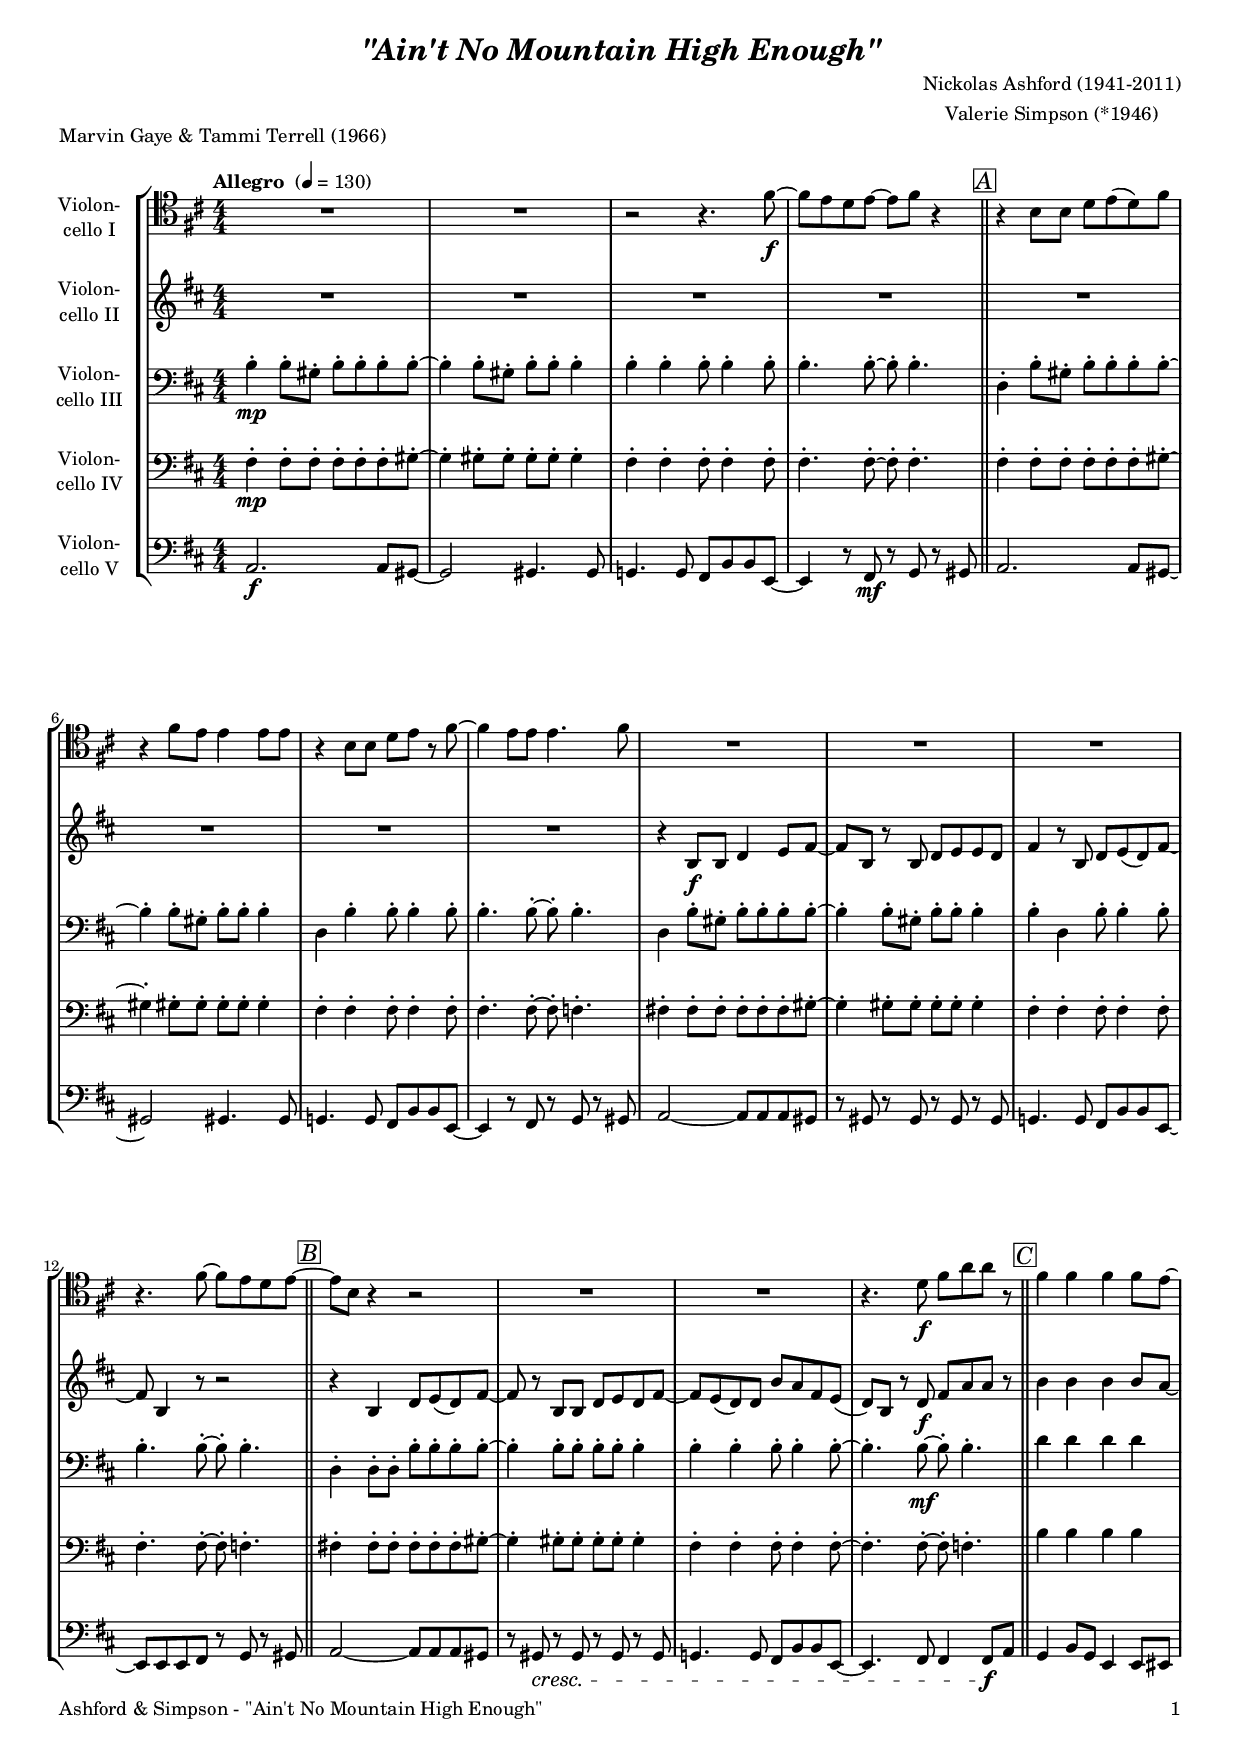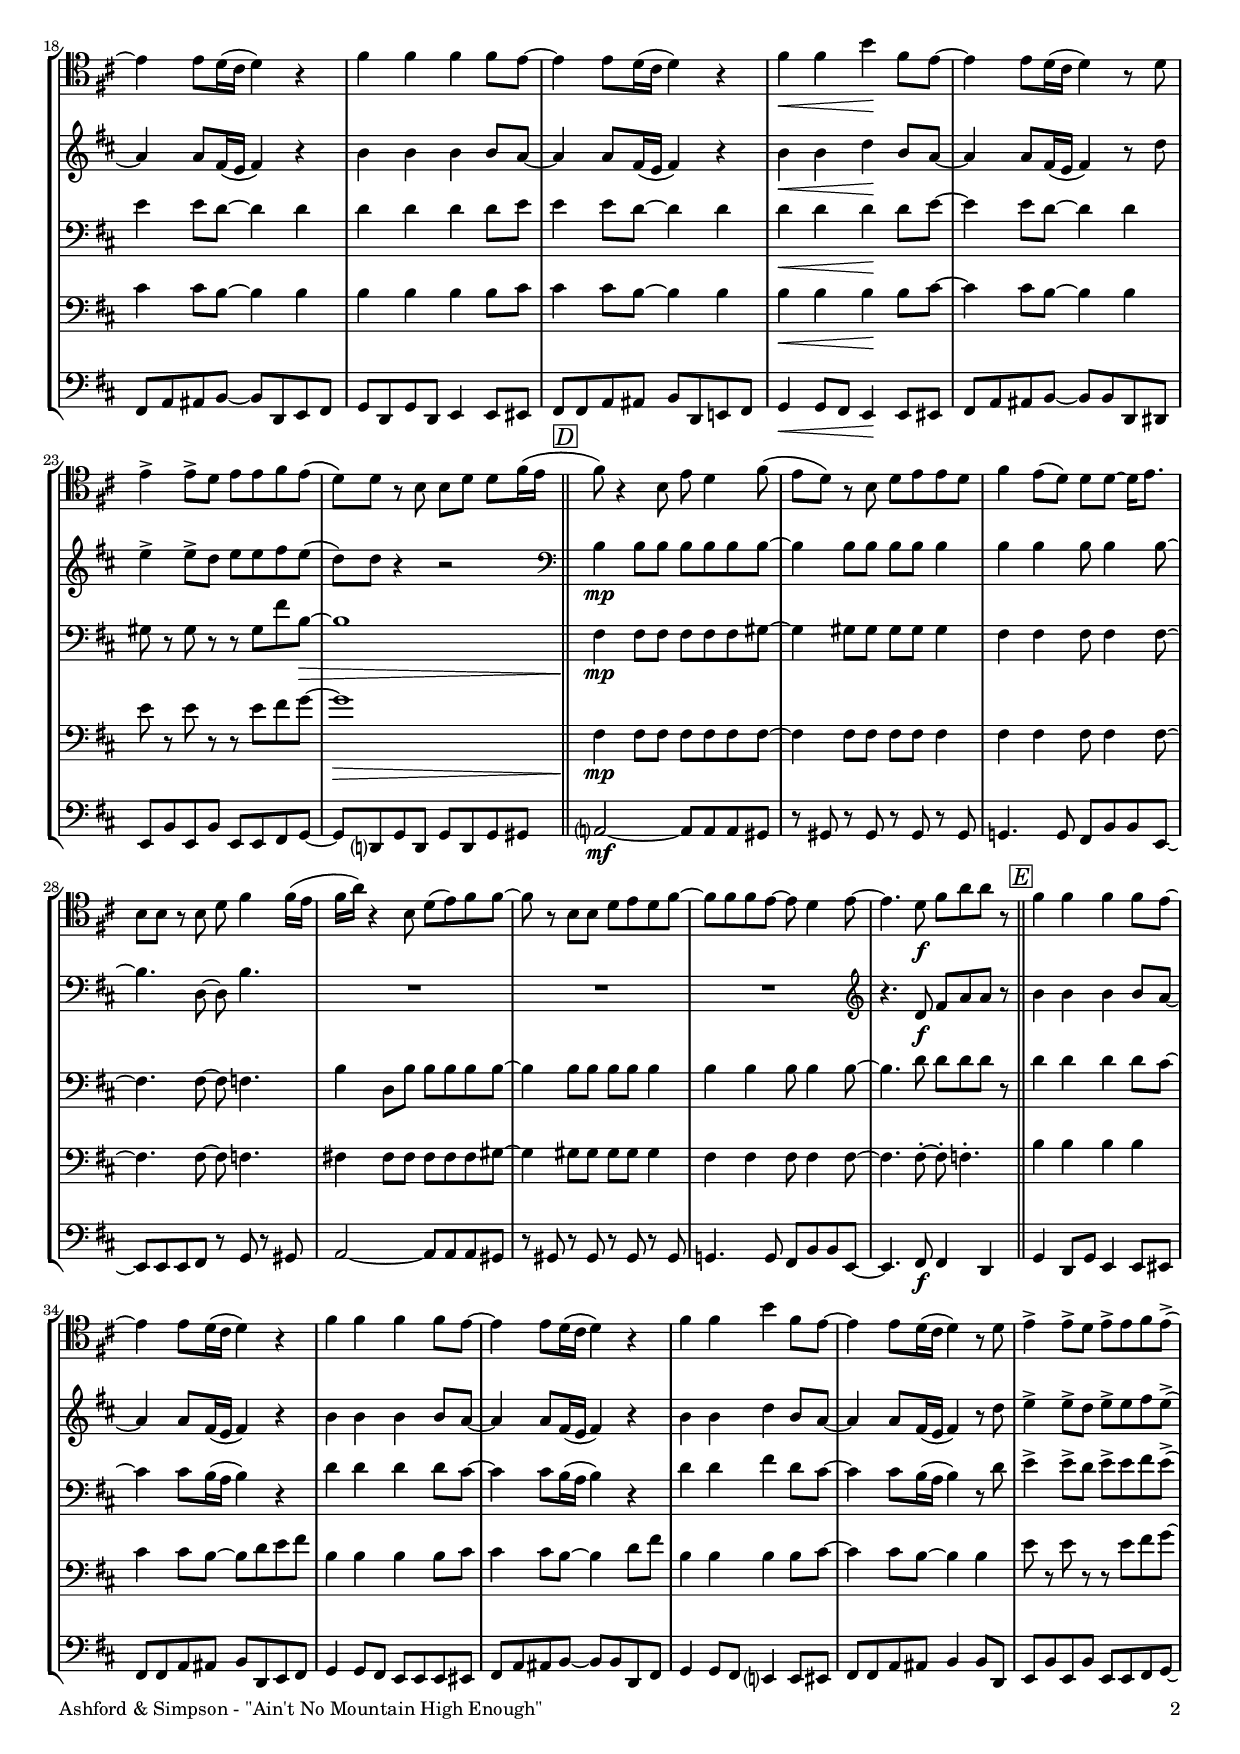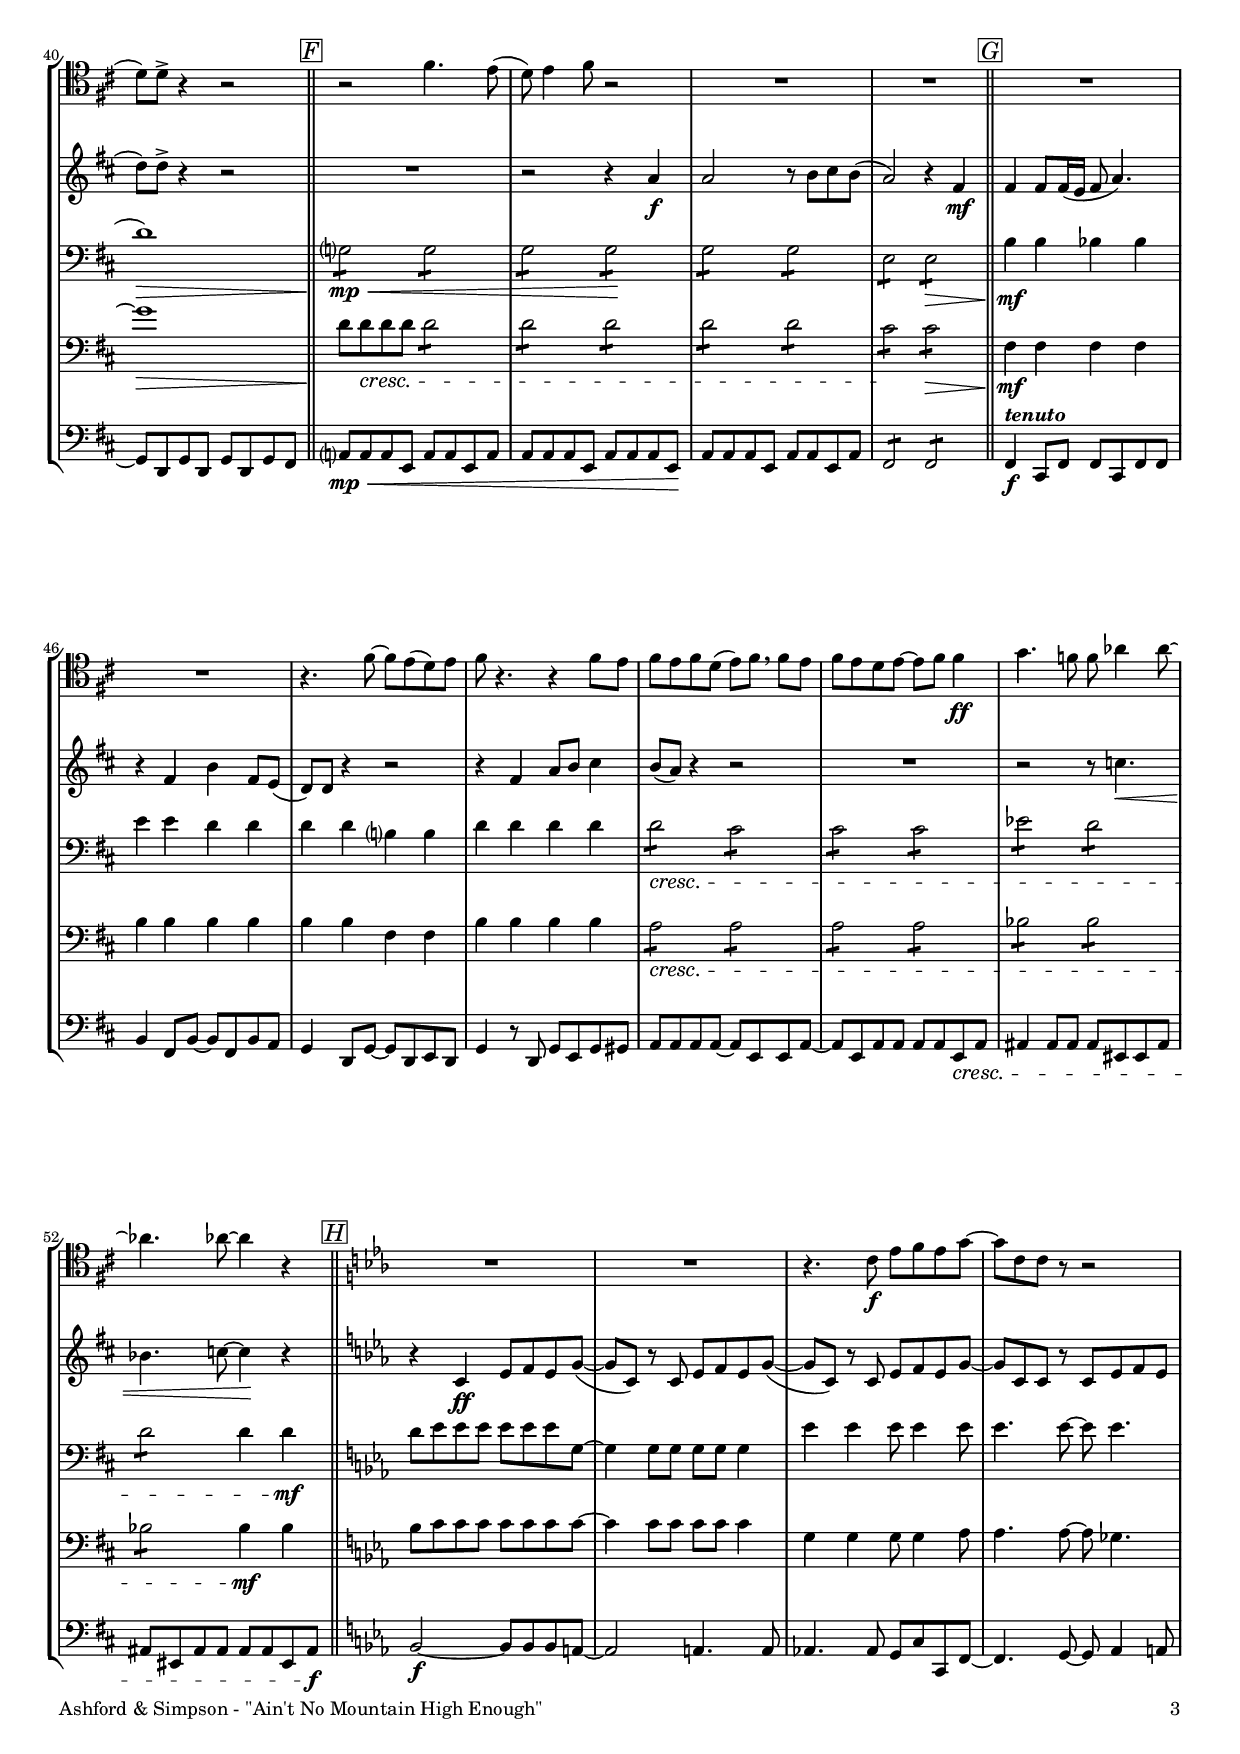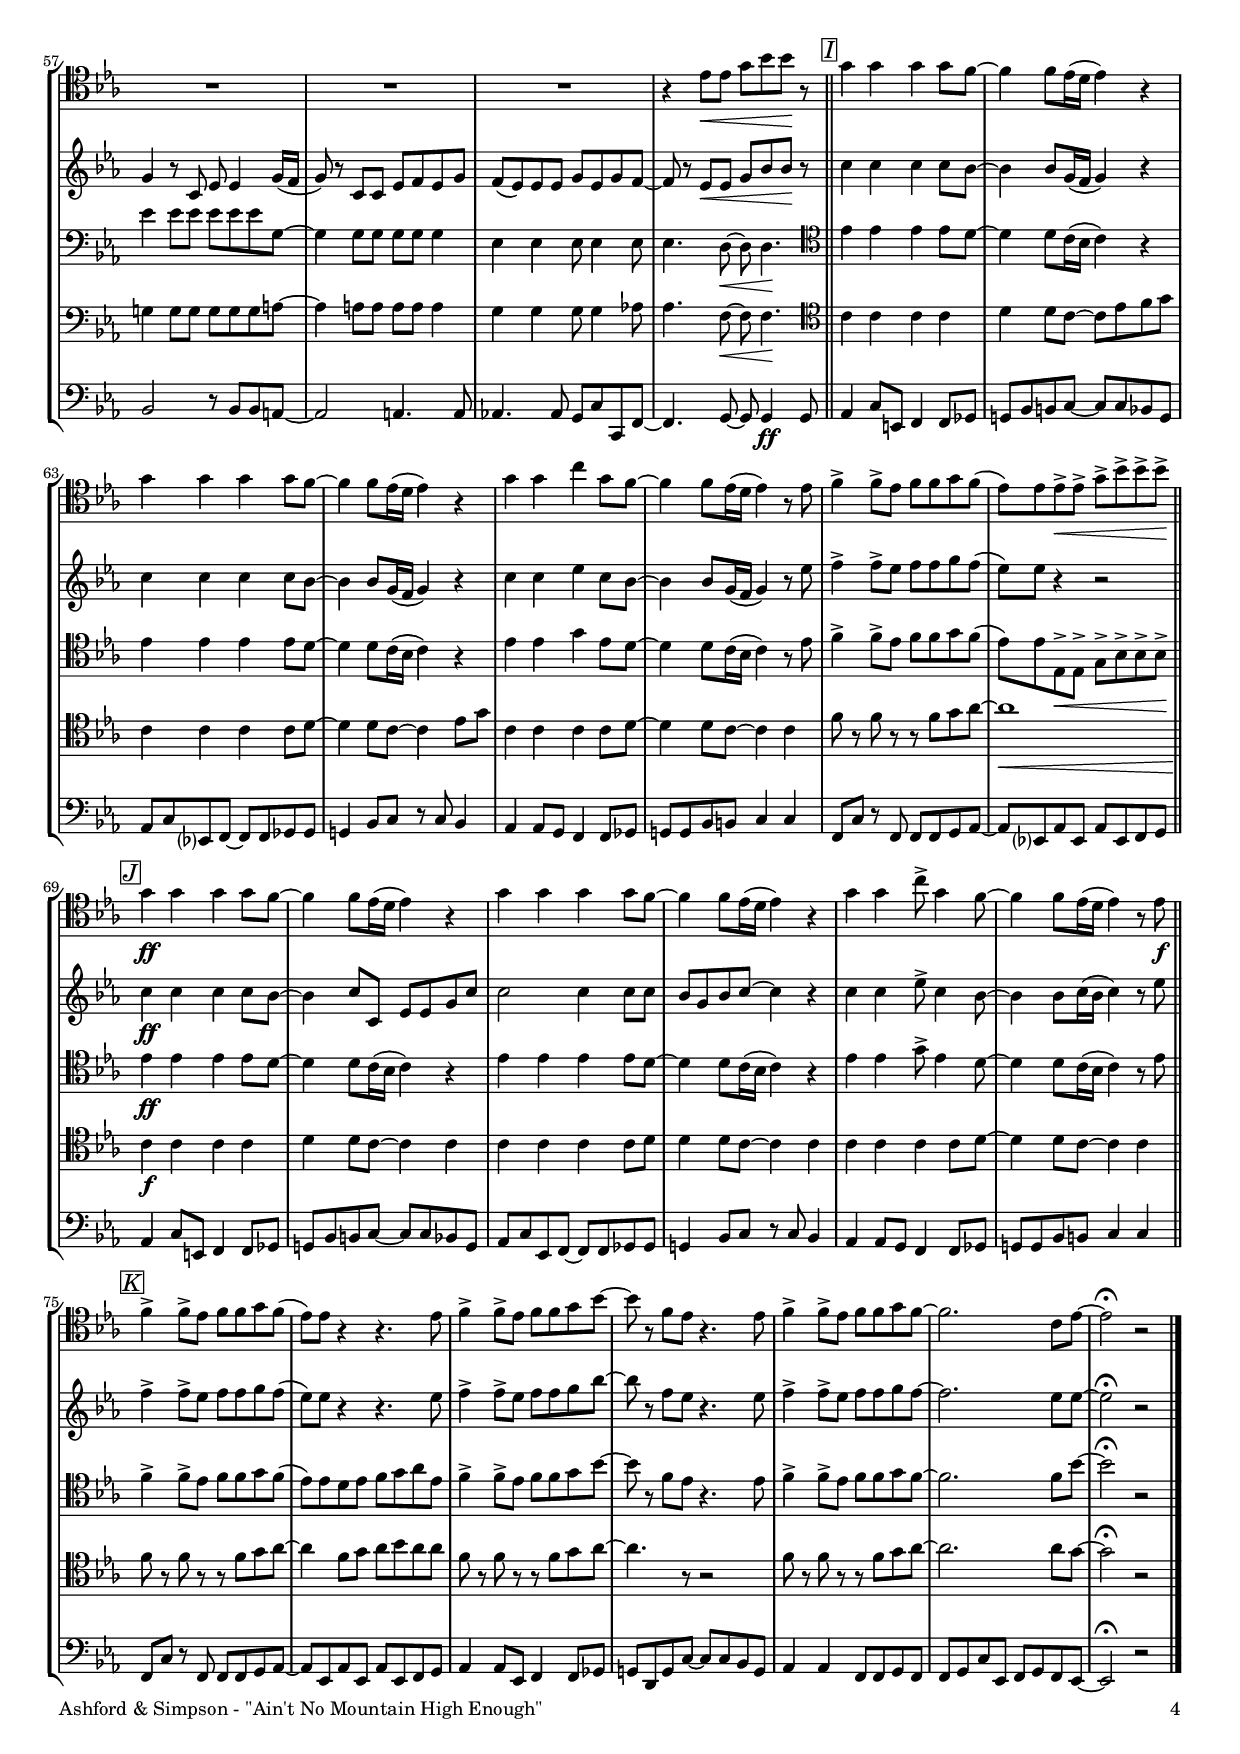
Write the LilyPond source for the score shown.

\version "2.20.2"
\include "deutsch.ly"

#(set-global-staff-size 16.5)

\header {
  title     = \markup \bold \italic "\"Ain't No Mountain High Enough\""
  composer  = \markup \center-column {
    "Nickolas Ashford (1941-2011)"
    "Valerie Simpson (*1946)"
  }
%  arranger  = ""
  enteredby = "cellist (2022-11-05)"
  piece     = "Marvin Gaye & Tammi Terrell (1966)"
}

voiceconsts = {
  \key d \major
  \time 4/4
  \clef "bass"
  \numericTimeSignature
  \compressEmptyMeasures
  % Set default beaming for all staves
%  \set Timing.beamExceptions = #'()
%  \set Timing.baseMoment     = #(ly:make-moment 1 4)
%  \set Timing.beatStructure  = #'(1 1 1)
  \tempo "Allegro " 4=130
}

mipz = "pizzicato strings"
mist = "string ensemble 1"
mivl = "violin"
miba = "cello"

boxa = { \bar "||" \mark \markup \box \italic "A" }
boxb = { \bar "||" \mark \markup \box \italic "B" }
boxc = { \bar "||" \mark \markup \box \italic "C" }
boxd = { \bar "||" \mark \markup \box \italic "D" }
boxe = { \bar "||" \mark \markup \box \italic "E" }
boxf = { \bar "||" \mark \markup \box \italic "F" }
boxg = { \bar "||" \mark \markup \box \italic "G" }
boxh = { \bar "||" \mark \markup \box \italic "H" \key c \minor }
boxi = { \bar "||" \mark \markup \box \italic "I" }
boxj = { \bar "||" \mark \markup \box \italic "J" }
boxk = { \bar "||" \mark \markup \box \italic "K" }

arco = \markup \italic "arco"
atem = \mark \markup \box \italic "a tempo"
pizz = \markup \italic "pizz."
prit = \mark \markup \box \italic "poco rit."
tenu = \markup \bold \italic "tenuto"

va = \relative c' {
  \voiceconsts
  \clef "tenor"
  
  R1*2
  r2 r4. fis8~\f
  fis e d e~ e fis r4 \boxa
  r h,8 h d e( d) fis
  r4 fis8 e e4 e8 e

  r4 h8 h d e r fis~
  fis4 e8 e e4. fis8
  R1*3
  r4. fis8~ fis e d e~ \boxb
  e h r4 r2
  R1*2

  r4. d8\f fis a a r \boxc
  fis4 fis fis fis8 e~
  e4 e8 d16( cis d4) r
  fis fis fis fis8 e~
  e4 e8 d16( cis d4) r
  fis\< fis h\! fis8 e~

  e4 e8 d16( cis d4) r8 d
  e4-> e8-> d e e fis e(
  d) d r h h d d fis16( e \boxd
  fis8) r4 h,8 e d4 fis8(
  e d) r h d e e d

  fis4 e8( d) d d~ d16 e8.
  h8 h r h d fis4 fis16( e
  fis a) r4 h,8 d( e) fis fis~
  fis r h, h d e d fis~

  fis fis fis e~ e d4 e8~
  e4. d8\f fis a a r \boxe
  fis4 fis fis fis8 e~
  e4 e8 d16( cis d4) r
  fis fis fis fis8 e~
  e4 e8 d16( cis d4) r

  fis fis h fis8 e~
  e4 e8 d16( cis d4) r8 d
  e4-> e8-> d e-> e fis e(->
  d) d-> r4 r2 \boxf
  r fis4. e8(
  d) e4 fis8 r2
  R1*2 \boxg
  R1*2
  r4. fis8~ fis e( d) e
  fis r4. r4 fis8 e
  fis e fis d( e) fis \breathe fis e
  fis e d e~ e fis fis4\ff
  g4. f8 f as4 as8~

  as4. as8~ as4 r \boxh
  R1*2
  r4. c,8\f es f es g~
  g c, c r r2
  R1*3
  r4 es8\< es g b b\! r \boxi
  g4 g g g8 f~

  f4 f8 es16( d es4) r
  g g g g8 f~
  f4 f8 es16( d es4) r
  g g c g8 f~
  f4 f8 es16( d es4) r8 es
  f4-> f8-> es f f g f(

  es) es es->\< es-> g-> b-> b-> b->\! \boxj
  g4\ff g g g8 f~
  f4 f8 es16( d es4) r
  g g g g8 f~
  f4 f8 es16( d es4) r
  g g c8-> g4 f8~
  
  f4 f8 es16( d es4) r8 es\f \boxk
  f4-> f8-> es f f g f(
  es) es r4 r4. es8
  f4-> f8-> es f f g b~
  b r f es r4. es8

  f4-> f8-> es f f g f~
  f2. c8 es~
  es2\fermata r \bar "|."
}

vb = \relative c' {
  \voiceconsts
  \clef "treble"
  
  R1*4 \boxa
  R1*4
  r4 h8\f h d4 e8 fis~
  fis h, r h d e e d
  fis4 r8 h, d e( d) fis~
  fis h,4 r8 r2 \boxb

  r4 h d8 e( d) fis~
  fis r h, h d e d fis~
  fis e( d) d h' a fis e(
  d) h r d\f fis a a r \boxc
  h4 h h h8 a~

  a4 a8 fis16( e fis4) r
  h h h h8 a~
  a4 a8 fis16( e fis4) r
  h\< h d\! h8 a~
  a4 a8 fis16( e fis4) r8 d'
  e4-> e8-> d e e fis e(
  d) d r4 r2 \boxd \clef "bass"

  h,4\mp h8 h h h h h~
  h4 h8 h h h h4
  h h h8 h4 h8~
  h4. d,8~ d h'4.
  R1*3 \clef "treble"
  r4. d8\f fis a a r \boxe
  h4 h h h8 a~

  a4 a8 fis16( e fis4) r
  h h h h8 a~
  a4 a8 fis16( e fis4) r
  h h d h8 a~
  a4 a8 fis16( e fis4) r8 d'
  e4-> e8-> d e-> e fis e(->
  d) d-> r4 r2 \boxf

  R1
  r2 r4 a\f
  a2 r8 h cis h(
  a2) r4 fis\mf \boxg
  fis fis8 fis16( e fis8 a4.)
  r4 fis h fis8 e(
  d) d r4 r2
  r4 fis a8 h cis4

  h8( a) r4 r2
  R1
  r2 r8 c4.\<
  b c8~ c4\! r \boxh
  r c,\ff es8 f es g(~
  g c,) r c es f es g(~
  g c,) r c es f es g~

  g c, c r c es f es
  g4 r8 c, es es4 g16( f
  g8) r c, c es f es g
  f( es) es es g es g f~

  f r es\< es g b b\! r \boxi
  c4 c c c8 b~
  b4 b8 g16( f g4) r
  c c c c8 b~
  b4 b8 g16( f g4) r
  c c es c8 b~

  b4 b8 g16( f g4) r8 es'
  f4-> f8-> es f f g f(
  es) es r4 r2 \boxj
  c4\ff c c c8 b~
  b4 c8 c, es es g c
  c2 c4 c8 c
  b g b c~ c4 r

  c c es8-> c4 b8~
  b4 b8 c16( b c4) r8 es \boxk
  f4-> f8-> es f f g f(
  es) es r4 r4. es8
  f4-> f8-> es f f g b~
  b r f es r4. es8

  f4-> f8-> es f f g f~
  f2. es8 es~
  es2\fermata r \bar "|."
}

vc = \relative c' {
  \voiceconsts

  h4-.\mp h8-. gis-. h-. h-. h-. h~-.
  h4-. h8-. gis-. h-. h-. h4-.
  h-. h-. h8-. h4-. h8-.
  h4.-. h8~-. h-. h4.-. \boxa
  d,4-. h'8-. gis-. h-. h-. h-. h~-.

  h4-. h8-. gis-. h-. h-. h4-.
  d, h'-. h8-. h4-. h8-.
  h4.-. h8~-. h-. h4.-.
  d,4 h'8-. gis-. h-. h-. h-. h~-.
  h4-. h8-. gis-. h-. h-. h4-.
  h-. d, h'8-. h4-. h8-.

  h4.-. h8~-. h-. h4.-. \boxb
  d,4-. d8-. d-. h'-. h-. h-. h~-.
  h4-. h8-. h-. h-. h-. h4-.
  h-. h-. h8-. h4-. h8~-.
  h4.-. h8~-\mf h-. h4.-. \boxc
  d4 d d d

  e e8 d~ d4 d
  d d d d8 e
  e4 e8 d~ d4 d
  d\< d d\! d8 e~
  e4 e8 d~ d4 d

  gis,8 r gis r r gis fis' h,~\>
  h1 \boxd
  fis4\!\mp fis8 fis fis fis fis gis~
  gis4 gis8 gis gis gis gis4
  fis fis fis8 fis4 fis8~
  fis4. fis8~ fis f4.

  h4 d,8 h' h h h h~
  h4 h8 h h h h4
  h h h8 h4 h8~
  h4. d8 d d d r \boxe
  d4 d d d8 cis~
  cis4 cis8 h16( a h4) r

  d d d d8 cis~
  cis4 cis8 h16( a h4) r
  d d fis d8 cis~
  cis4 cis8 h16( a h4) r8 d
  e4-> e8-> d e-> e fis e(->
  d1)\> \boxf

  \repeat tremolo 4 g,?8\!\mp\< \repeat tremolo 4 g
  \repeat tremolo 4 g \repeat tremolo 4 g\!
  \repeat tremolo 4 g \repeat tremolo 4 g
  \repeat tremolo 4 e \repeat tremolo 4 e\> \boxg
  h'4\!\mf h b b
  e e d d

  d d h? h
  d d d d
  \repeat tremolo 4 d8\cresc \repeat tremolo 4 cis
  \repeat tremolo 4 cis \repeat tremolo 4 cis

  \repeat tremolo 4 es \repeat tremolo 4 d
  \repeat tremolo 4 d d4 d\mf \boxh
  d8 es es es es es es g,~
  g4 g8 g g g g4

  es' es es8 es4 es8
  es4. es8~ es es4.
  es4 es8 es es es es g,~
  g4 g8 g g g g4
  es es es8 es4 es8
  es4. d8~\< d d4.\! \boxi \clef "tenor"

  es'4 es es es8 d~
  d4 d8 c16( b c4) r
  es es es es8 d~
  d4 d8 c16( b c4) r
  es es g es8 d~
  d4 d8 c16( b c4) r8 es
  f4-> f8-> es f f g f(
  es) es es,->\< es-> g-> b-> b-> b->\! \boxj
  es4\ff es es es8 d~
  d4 d8 c16( b c4) r

  es es es es8 d~
  d4 d8 c16( b c4) r
  es es g8-> es4 d8~
  d4 d8 c16( b c4) r8 es \boxk
  f4-> f8-> es f f g f(

  es) es d es f g as es
  f4-> f8-> es f f g b~
  b r f es r4. es8
  f4-> f8-> es f f g f~
  f2. f8 b~

  b2\fermata r \bar "|."
}

vd = \relative c {
  \voiceconsts

  fis4-.\mp fis8-. fis-. fis-. fis-. fis-. gis~-.
  gis4-. gis8-. gis-. gis-. gis-. gis4-.
  fis-. fis-. fis8-. fis4-. fis8-.
  fis4.-. fis8~-. fis-. fis4.-. \boxa
  fis4-. fis8-. fis-. fis-. fis-. fis-. gis~-.
  
  gis4-. gis8-. gis-. gis-. gis-. gis4-.
  fis-. fis-. fis8-. fis4-. fis8-.
  fis4.-. fis8~-. fis-. f4.-.
  fis!4-. fis8-. fis-. fis-. fis-. fis-. gis~-.  
  gis4-. gis8-. gis-. gis-. gis-. gis4-.
  fis-. fis-. fis8-. fis4-. fis8-.
  
  fis4.-. fis8~-. fis-. f4.-. \boxb
  fis!4-. fis8-. fis-. fis-. fis-. fis-. gis~-.
  gis4-. gis8-. gis-. gis-. gis-. gis4-.
  fis-. fis-. fis8-. fis4-. fis8~-.
  fis4.-. fis8~-. fis-. f4.-. \boxc
  h4 h h h

  cis cis8 h~ h4 h
  h h h h8 cis
  cis4 cis8 h~ h4 h
  h\< h h\! h8 cis~
  cis4 cis8 h~ h4 h
  e8 r e r r e fis g~
  g1\> \boxd
  fis,4\!\mp fis8 fis fis fis fis fis~
  fis4 fis8 fis fis fis fis4
  fis fis fis8 fis4 fis8~
  fis4. fis8~ fis f4.
  fis!4 fis8 fis fis fis fis gis~
  gis4 gis8 gis gis gis gis4

  fis fis fis8 fis4 fis8~
  fis4. fis8~-. fis-. f4.-. \boxe
  h4 h h h
  cis4 cis8 h~ h d e fis
  h,4 h h h8 cis
  cis4 cis8 h~ h4 d8 fis

  h,4 h h h8 cis~
  cis4 cis8 h~ h4 h
  e8 r e r r e fis g~
  g1\> \boxf
  d8\! d\cresc d d \repeat tremolo 4 d

  \repeat tremolo 4 d \repeat tremolo 4 d
  \repeat tremolo 4 d \repeat tremolo 4 d
  \repeat tremolo 4 cis\! \repeat tremolo 4 cis\> \boxg
  fis,4\!\mf fis fis fis
  h h h h

  h h fis fis
  h h h h
  \repeat tremolo 4 a8\cresc \repeat tremolo 4 a
  \repeat tremolo 4 a \repeat tremolo 4 a
  \repeat tremolo 4 b \repeat tremolo 4 b
  \repeat tremolo 4 b b4\mf b \boxh

  b8 c c c c c c c~
  c4 c8 c c c c4
  g g g8 g4 as8
  as4. as8~ as ges4.
  g!4 g8 g g g g a~

  a4 a8 a a a a4
  g g g8 g4 as!8
  as4. f8~\< f f4.\! \boxi \clef "tenor"
  c'4 c c c
  d d8 c~ c es f g

  c,4 c c c8 d~
  d4 d8 c~ c4 es8 g
  c,4 c c c8 d~
  d4 d8 c~ c4 c
  f8 r f r r f g as~

  as1\< \boxj
  c,4\!\f c c c
  d d8 c~ c4 c
  c c c c8 d
  d4 d8 c~ c4 c
  c c c c8 d~

  d4 d8 c~ c4 c \boxk
  f8 r f r r f g as~
  as4 f8 g as b as as
  f r f r r f g as~
  as4. r8 r2

  f8 r f r r f g as~
  as2. as8 g~
  g2\fermata r \bar "|."
}

ve = \relative c {
  \voiceconsts

  a2.\f a8 gis~
  gis2 gis4. gis8
  g!4. g8 fis h h e,~
  e4 r8 fis\mf r g r gis \boxa
  a2. a8 gis~
  gis2 gis4. gis8

  g!4. g8 fis h h e,~
  e4 r8 fis r g r gis
  a2~ a8 a a gis
  r gis r gis r gis r gis
  g!4. g8 fis h h e,~

  e e e fis r g r gis \boxb
  a2~ a8 a a gis
  r gis\cresc r gis r gis r gis
  g!4. g8 fis h h e,~
  e4. fis8 fis4 fis8\f a \boxc

  g4 h8 g e4 e8 eis
  fis a ais h~ h d, e fis
  g d g d e4 e8 eis
  fis fis a ais h d, e! fis

  g4\< g8 fis e4\! e8 eis
  fis a ais h~ h h d, dis
  e h' e, h' e, e fis g~
  g d? g d g d g gis \boxd
  a?2~\mf a8 a a gis

  r gis r gis r gis r gis
  g!4. g8 fis h h e,~
  e e e fis r g r gis
  a2~ a8 a a gis

  r gis r gis r gis r gis
  g!4. g8 fis h h e,~
  e4. fis8\f fis4 d \boxe
  g d8 g e4 e8 eis
  fis fis a ais h d, e fis

  g4 g8 fis e e e eis
  fis a ais h~ h h d, fis
  g4 g8 fis e?4 e8 eis
  fis fis a ais h4 h8 d,
  e h' e, h' e, e fis g~

  g d g d g d g fis \boxf
  a?\mp\< a a e a a e a
  a a a e a a a e\!
  a a a e a a e a
  \repeat tremolo 4 fis \repeat tremolo 4 fis \boxg

  fis4^\tenu\f cis8 fis fis cis fis fis
  h4 fis8 h~ h fis h a
  g4 d8 g~ g d e d
  g4 r8 d g e g gis
  a a a a~ a e e a~

  a e a a a a e\cresc a
  ais4 ais8 ais ais eis eis ais
  ais eis ais ais ais ais eis ais\f \boxh
  b2~\f b8 b b a~
  a2 a4. a8

  as!4. as8 g c c, f~
  f4. g8~ g as4 a8
  b2 r8 b b a~
  a2 a4. a8
  as!4. as8 g c c, f~

  f4. g8~ g g4\ff g8 \boxi
  as4 c8 e, f4 f8 ges
  g! b h c~ c c b g
  as c es,? f~ f f ges ges
  g!4 b8 c r c b4

  as as8 g f4 f8 ges
  g! g b h c4 c
  f,8 c' r f, f f g as~
  as es? as es as es f g \boxj
  as4 c8 e, f4 f8 ges

  g! b h c~ c c b g
  as c es, f~ f f ges ges
  g!4 b8 c r c b4
  as as8 g f4 f8 ges
  g! g b h c4 c \boxk

  f,8 c' r f, f f g as~
  as es as es as es f g
  as4 as8 es f4 f8 ges
  g! d g c~ c c b g
  as4 as f8 f g f

  f g c es, f g f es~
  es2\fermata r \bar "|."
}


music = \new StaffGroup <<
      \new Staff {
	\set Staff.midiInstrument = \miba
	\set Staff.instrumentName = \markup \center-column { "Violon-" "cello I"}
	\transpose d d { \va }
      }

      \new Staff {
	\set Staff.midiInstrument = \miba
	\set Staff.instrumentName = \markup \center-column { "Violon-" "cello II" }
	\transpose d d { \vb }
      }

      \new Staff {
	\set Staff.midiInstrument = \miba
	\set Staff.instrumentName = \markup \center-column { "Violon-" "cello III" }
	\transpose d d { \vc }
      }

      \new Staff {
	\set Staff.midiInstrument = \miba
	\set Staff.instrumentName = \markup \center-column { "Violon-" "cello IV" }
	\transpose d d { \vd }
      }

      \new Staff {
	\set Staff.midiInstrument = \miba
	\set Staff.instrumentName = \markup \center-column { "Violon-" "cello V" }
	\transpose d d { \ve }
      }
>>

\book {
   \paper {
    print-page-number = ##t
    print-first-page-number = ##t
    ragged-last-bottom = ##f
    oddHeaderMarkup = \markup \null
    evenHeaderMarkup = \markup \null
    oddFooterMarkup = \markup {
      \fill-line {
        \on-the-fly #print-page-number-check-first
        "Ashford & Simpson - \"Ain't No Mountain High Enough\"" \fromproperty #'page:page-number-string
      }
    }
    evenFooterMarkup = \oddFooterMarkup
  } \score {
    \music
    \layout {}
  }

  \score {
    \unfoldRepeats \music

    \midi {
      \context {
        \Score
      }
    }
  }
}